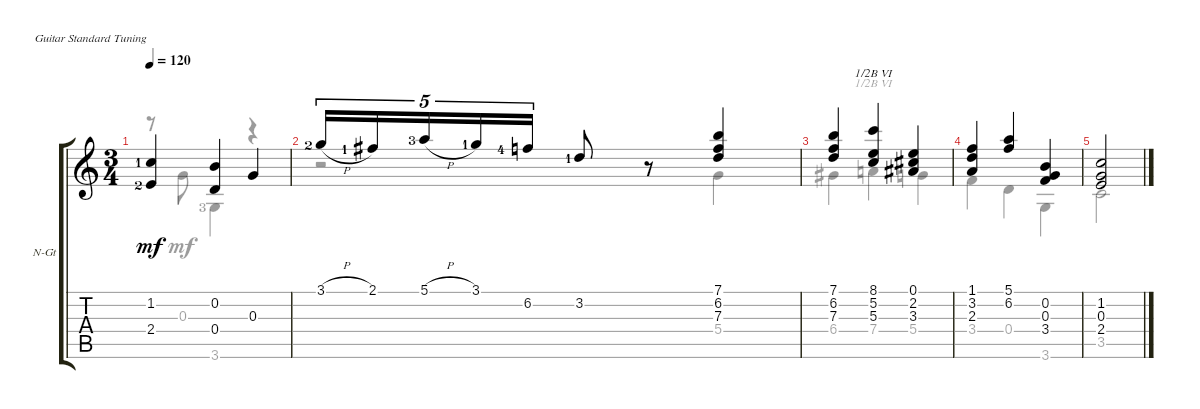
\defaultSystemsLayout 4
\bracketExtendMode groupsimilarinstruments
\firstSystemTrackNameOrientation horizontal
\otherSystemsTrackNameOrientation horizontal
\track ("Nylon Guitar" "N-Gt") {instrument acousticguitarnylon}
\staff {score tabs}
\tuning (E4 B3 G3 D3 A2 E2)
\voice
\ts (3 4)
\tempo 120
\clef g2
\ks aminor
(1.2{lf 2} 2.4{lf 3}).4{dy mf} (0.2 0.4).4 0.3.4 |
3.1{h lf 3}.16{tu (5 4)} 2.1{lf 2}.16{tu (5 4)} 5.1{h lf 4}.16{tu (5 4)} 3.1{lf 2}.16{tu (5 4)} 6.2{lf 5}.16{tu (5 4)} 3.2{lf 2}.8 r.8 (7.1 6.2 7.3).4 |
(7.3 6.2 7.1).4 (8.1 5.2 5.3).4{barre (6 half)} (3.3 2.2 0.1).4 |
(1.1 3.2 2.3).4 (5.1 6.2).4 (0.2 0.3 3.4).4 |
(1.2 0.3 2.4).2
\voice
\clef g2
\ottava regular
\simile none
\ks aminor
r.8{dy mf} 0.3.8 3.6{lf 4}.4 r.4 |
r.2 5.4.4 |
6.4.4 7.4.4{barre (6 half)} 5.4.4 |
3.4.4 0.4.4 3.6.4 |
3.5.2
